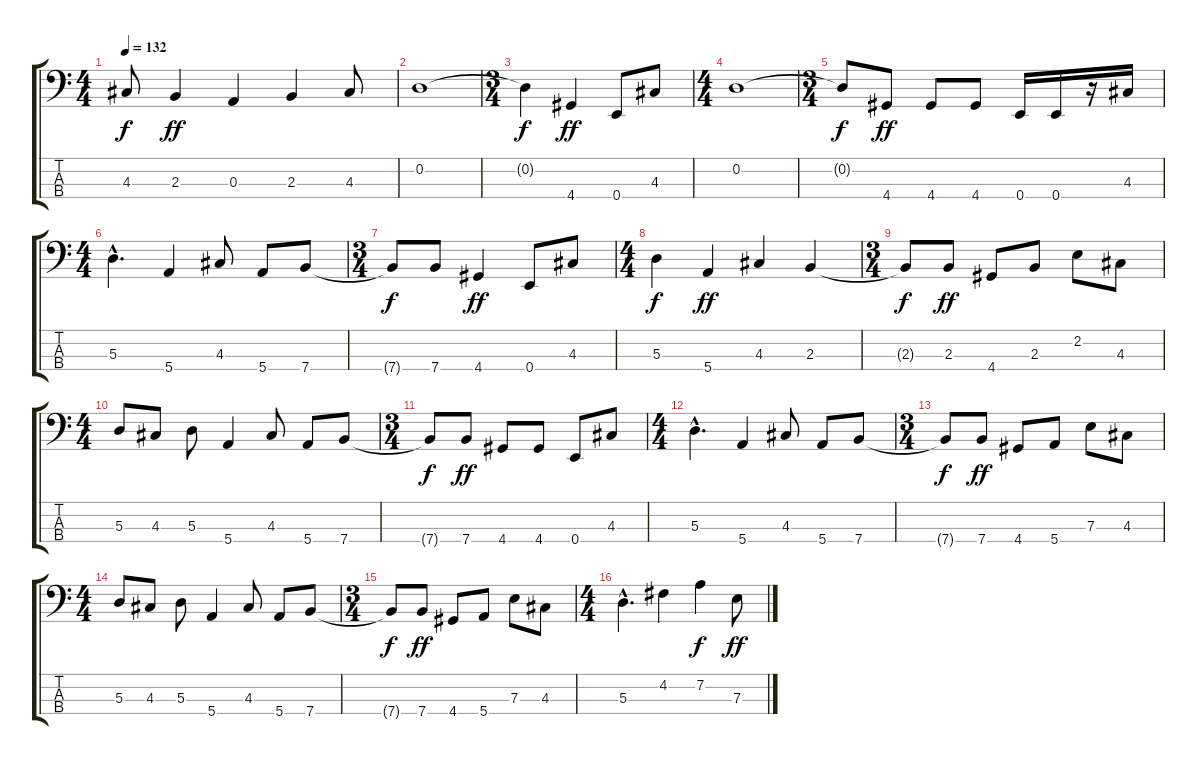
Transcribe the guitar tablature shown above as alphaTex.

\track "" {instrument electricbasspick}
\staff {score tabs}
\tuning (G2 D2 A1 E1) {hide}
\ts (4 4)
\tempo 132
\clef f4
\ks c
4.3{t}.8{dy f} 2.3.4{dy ff} 0.3.4 2.3.4 4.3.8 |
0.2.1 |
\ts (3 4)
0.2{t}.4{dy f} 4.4.4{dy ff} 0.4.8 4.3.8 |
\ts (4 4)
0.2.1 |
\ts (3 4)
0.2{t}.8{dy f} 4.4.8{dy ff} 4.4.8 4.4.8 0.4.16 0.4.16 r.16 4.3.16 |
\ts (4 4)
5.3{hac}.4{d} 5.4.4 4.3.8 5.4.8 7.4.8 |
\ts (3 4)
7.4{t}.8{dy f} 7.4.8 4.4.4{dy ff} 0.4.8 4.3.8 |
\ts (4 4)
5.3.4{dy f} 5.4.4{dy ff} 4.3.4 2.3.4 |
\ts (3 4)
2.3{t}.8{dy f} 2.3.8{dy ff} 4.4.8 2.3.8 2.2.8 4.3.8 |
\ts (4 4)
5.3.8 4.3.8 5.3.8 5.4.4 4.3.8 5.4.8 7.4.8 |
\ts (3 4)
7.4{t}.8{dy f} 7.4.8{dy ff} 4.4.8 4.4.8 0.4.8 4.3.8 |
\ts (4 4)
5.3{hac}.4{d} 5.4.4 4.3.8 5.4.8 7.4.8 |
\ts (3 4)
7.4{t}.8{dy f} 7.4.8{dy ff} 4.4.8 5.4.8 7.3.8 4.3.8 |
\ts (4 4)
5.3.8 4.3.8 5.3.8 5.4.4 4.3.8 5.4.8 7.4.8 |
\ts (3 4)
7.4{t}.8{dy f} 7.4.8{dy ff} 4.4.8 5.4.8 7.3.8 4.3.8 |
\ts (4 4)
5.3{hac}.4{d} 4.2.4 7.2.4{dy f} 7.3.8{dy ff}
